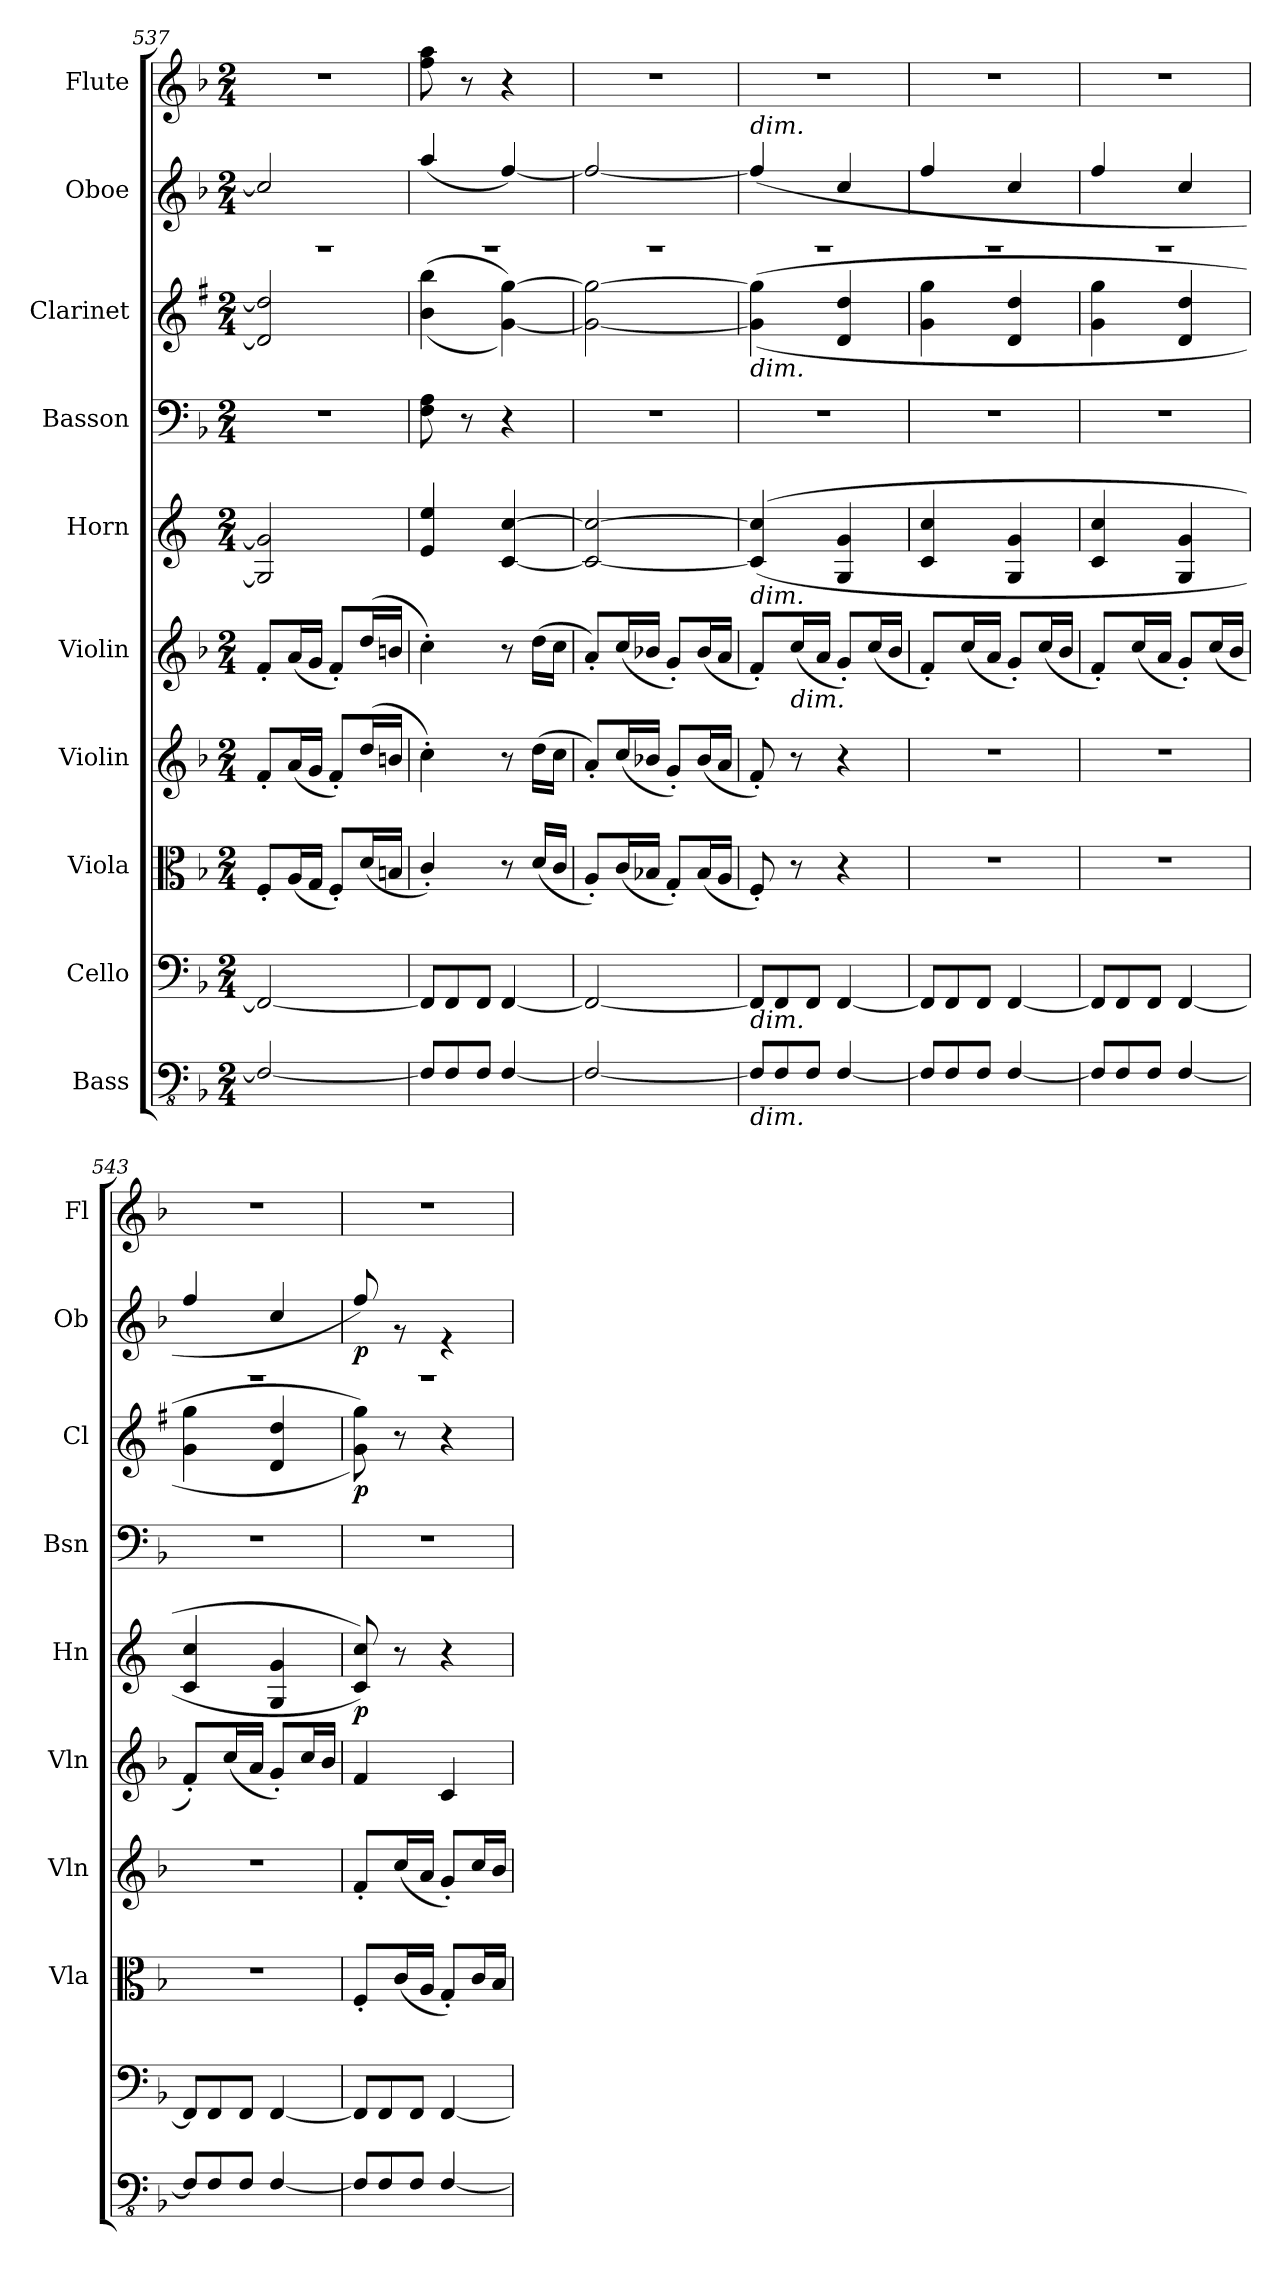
**kern	**dynam	**kern	**dynam	**kern	**dynam	**kern	**dynam	**kern	**dynam	**kern	**dynam	**kern	**kern	**dynam	**kern	**dynam	**kern
*part10	*part10	*part9	*part9	*part8	*part8	*part7	*part7	*part6	*part6	*part5	*part5	*part4	*part3	*part3	*part2	*part2	*part1
*staff10	*staff10	*staff9	*staff9	*staff8	*staff8	*staff7	*staff7	*staff6	*staff6	*staff5	*staff5	*staff4	*staff3	*staff3	*staff2	*staff2	*staff1
*I"Bass	*	*I"Cello	*	*I"Viola	*	*I"Violin	*	*I"Violin	*	*I"Horn	*	*I"Basson	*I"Clarinet	*	*I"Oboe	*	*I"Flute
*	*	*	*	*I'Vla	*	*I'Vln	*	*I'Vln	*	*I'Hn	*	*I'Bsn	*I'Cl	*	*I'Ob	*	*I'Fl
*clefFv4	*	*clefF4	*	*clefC3	*	*clefG2	*	*clefG2	*	*clefG2	*	*clefF4	*clefG2	*	*clefG2	*	*clefG2
*ITrd7c12	*	*	*	*	*	*	*	*	*	*ITrd4c7	*	*	*ITrd1c2	*	*	*	*
*k[b-]	*	*k[b-]	*	*k[b-]	*	*k[b-]	*	*k[b-]	*	*k[b-]	*	*k[b-]	*k[b-]	*	*k[b-]	*	*k[b-]
*M2/4	*	*M2/4	*	*M2/4	*	*M2/4	*	*M2/4	*	*M2/4	*	*M2/4	*M2/4	*	*M2/4	*	*M2/4
=537	=537	=537	=537	=537	=537	=537	=537	=537	=537	=537	=537	=537	=537	=537	=537	=537	=537
*	*	*	*	*	*	*	*	*	*	*	*	*	*	*	*^	*	*
2FFF/_	.	2FF/_	.	8F'/L	.	8f'/L	.	8f'/L	.	2C/] 2c/]	.	2r	2c/] 2cc/]	.	2rF	2cc/]	.	2r
.	.	.	.	(<16A/L	.	(<16a/L	.	(<16a/L	.	.	.	.	.	.	.	.	.	.
.	.	.	.	16G/JJ	.	16g/JJ	.	16g/JJ	.	.	.	.	.	.	.	.	.	.
.	.	.	.	8F'/L)	.	8f'/L)	.	8f'/L)	.	.	.	.	.	.	.	.	.	.
.	.	.	.	(<16d/L	.	(<16dd/L	.	(<16dd/L	.	.	.	.	.	.	.	.	.	.
.	.	.	.	16Bn/JJ	.	16bn/JJ	.	16bn/JJ	.	.	.	.	.	.	.	.	.	.
=538	=538	=538	=538	=538	=538	=538	=538	=538	=538	=538	=538	=538	=538	=538	=538	=538	=538	=538
*Xtuplet	*	*Xtuplet	*	*	*	*	*	*	*	*	*	*	*	*	*	*	*	*
12FFF/L]	.	12FF/L]	.	4c'/)	.	4cc'\)	.	4cc'\)	.	4A/ 4a/	.	8F\ 8A\	(<(>4a\ 4aa\	.	2rF	(>4aa/	.	8ff\ 8aa\
12FFF/	.	12FF/	.	.	.	.	.	.	.	.	.	.	.	.	.	.	.	.
.	.	.	.	.	.	.	.	.	.	.	.	8r	.	.	.	.	.	8r
12FFF/J	.	12FF/J	.	.	.	.	.	.	.	.	.	.	.	.	.	.	.	.
[4FFF/	.	[4FF/	.	8r	.	8r	.	8r	.	[4F/ [4f/	.	4r	[4f\ [4ff\))	.	.	[4ff/)	.	4r
.	.	.	.	(<16d/LL	.	(>16dd\LL	.	(>16dd\LL	.	.	.	.	.	.	.	.	.	.
.	.	.	.	16c/JJ	.	16cc\JJ	.	16cc\JJ	.	.	.	.	.	.	.	.	.	.
=539	=539	=539	=539	=539	=539	=539	=539	=539	=539	=539	=539	=539	=539	=539	=539	=539	=539	=539
2FFF/_	.	2FF/_	.	8A'/L)	.	8a'/L)	.	8a'/L)	.	2F/_ 2f/_	.	2r	2f\_ 2ff\_	.	2rF	2ff/_	.	2r
.	.	.	.	(<16c/L	.	(<16cc/L	.	(<16cc/L	.	.	.	.	.	.	.	.	.	.
.	.	.	.	16B-X/JJ	.	16b-X/JJ	.	16b-X/JJ	.	.	.	.	.	.	.	.	.	.
.	.	.	.	8G'/L)	.	8g'/L)	.	8g'/L)	.	.	.	.	.	.	.	.	.	.
.	.	.	.	(<16B-/L	.	(<16b-/L	.	(<16b-/L	.	.	.	.	.	.	.	.	.	.
.	.	.	.	16A/JJ	.	16a/JJ	.	16a/JJ	.	.	.	.	.	.	.	.	.	.
=540	=540	=540	=540	=540	=540	=540	=540	=540	=540	=540	=540	=540	=540	=540	=540	=540	=540	=540
!	!	!	!	!	!	!	!	!	!	!	!	!	!	!	!LO:TX:a:i:t=dim.	!	!	!
!	!	!	!	!	!	!	!	!	!	!	!	!	!LO:TX:b:i:t=dim.	!	!	!	!	!
!	!	!	!	!	!	!	!	!	!	!LO:TX:b:i:t=dim.	!	!	!	!	!	!	!	!
!	!	!LO:TX:b:i:t=dim.	!	!	!	!	!	!	!	!	!	!	!	!	!	!	!	!
!LO:TX:b:i:t=dim.	!	!	!	!	!	!	!	!	!	!	!	!	!	!	!	!	!	!
12FFF/L]	.	12FF/L]	.	8F'/)	.	8f'/)	.	8f'/L)	.	(>(<4F/] 4f/]	.	2r	(<(>4f\] 4ff\]	.	2rF	(>4ff/]	.	2r
12FFF/	.	12FF/	.	.	.	.	.	.	.	.	.	.	.	.	.	.	.	.
!	!	!	!	!	!	!	!	!LO:TX:b:i:t=dim.	!	!	!	!	!	!	!	!	!	!
.	.	.	.	8r	.	8r	.	(<16cc/L	.	.	.	.	.	.	.	.	.	.
12FFF/J	.	12FF/J	.	.	.	.	.	.	.	.	.	.	.	.	.	.	.	.
.	.	.	.	.	.	.	.	16a/JJ	.	.	.	.	.	.	.	.	.	.
[4FFF/	.	[4FF/	.	4r	.	4r	.	8g'/L)	.	4C/ 4c/	.	.	4c/ 4cc/	.	.	4cc/	.	.
.	.	.	.	.	.	.	.	(<16cc/L	.	.	.	.	.	.	.	.	.	.
.	.	.	.	.	.	.	.	16b-/JJ	.	.	.	.	.	.	.	.	.	.
=541	=541	=541	=541	=541	=541	=541	=541	=541	=541	=541	=541	=541	=541	=541	=541	=541	=541	=541
12FFF/L]	.	12FF/L]	.	2r	.	2r	.	8f'/L)	.	4F/ 4f/	.	2r	4f\ 4ff\	.	2rF	4ff/	.	2r
12FFF/	.	12FF/	.	.	.	.	.	.	.	.	.	.	.	.	.	.	.	.
.	.	.	.	.	.	.	.	(<16cc/L	.	.	.	.	.	.	.	.	.	.
12FFF/J	.	12FF/J	.	.	.	.	.	.	.	.	.	.	.	.	.	.	.	.
.	.	.	.	.	.	.	.	16a/JJ	.	.	.	.	.	.	.	.	.	.
[4FFF/	.	[4FF/	.	.	.	.	.	8g'/L)	.	4C/ 4c/	.	.	4c/ 4cc/	.	.	4cc/	.	.
.	.	.	.	.	.	.	.	(<16cc/L	.	.	.	.	.	.	.	.	.	.
.	.	.	.	.	.	.	.	16b-/JJ	.	.	.	.	.	.	.	.	.	.
!!LO:PB:g=z
=542	=542	=542	=542	=542	=542	=542	=542	=542	=542	=542	=542	=542	=542	=542	=542	=542	=542	=542
12FFF/L]	.	12FF/L]	.	2r	.	2r	.	8f'/L)	.	4F/ 4f/	.	2r	4f\ 4ff\	.	2rF	4ff/	.	2r
12FFF/	.	12FF/	.	.	.	.	.	.	.	.	.	.	.	.	.	.	.	.
.	.	.	.	.	.	.	.	(<16cc/L	.	.	.	.	.	.	.	.	.	.
12FFF/J	.	12FF/J	.	.	.	.	.	.	.	.	.	.	.	.	.	.	.	.
.	.	.	.	.	.	.	.	16a/JJ	.	.	.	.	.	.	.	.	.	.
[4FFF/	.	[4FF/	.	.	.	.	.	8g'/L)	.	4C/ 4c/	.	.	4c/ 4cc/	.	.	4cc/	.	.
.	.	.	.	.	.	.	.	(<16cc/L	.	.	.	.	.	.	.	.	.	.
.	.	.	.	.	.	.	.	16b-/JJ	.	.	.	.	.	.	.	.	.	.
=543	=543	=543	=543	=543	=543	=543	=543	=543	=543	=543	=543	=543	=543	=543	=543	=543	=543	=543
12FFF/L]	.	12FF/L]	.	2r	.	2r	.	8f'/L)	.	4F/ 4f/	.	2r	4f\ 4ff\	.	2rF	4ff/	.	2r
12FFF/	.	12FF/	.	.	.	.	.	.	.	.	.	.	.	.	.	.	.	.
.	.	.	.	.	.	.	.	(<16cc/L	.	.	.	.	.	.	.	.	.	.
12FFF/J	.	12FF/J	.	.	.	.	.	.	.	.	.	.	.	.	.	.	.	.
.	.	.	.	.	.	.	.	16a/JJ	.	.	.	.	.	.	.	.	.	.
[4FFF/	.	[4FF/	.	.	.	.	.	8g'/L)	.	4C/ 4c/	.	.	4c/ 4cc/	.	.	4cc/	.	.
.	.	.	.	.	.	.	.	16cc/L	.	.	.	.	.	.	.	.	.	.
.	.	.	.	.	.	.	.	16b-/JJ	.	.	.	.	.	.	.	.	.	.
=544	=544	=544	=544	=544	=544	=544	=544	=544	=544	=544	=544	=544	=544	=544	=544	=544	=544	=544
!	!LO:DY:b	!	!	!	!	!	!	!	!	!	!	!	!	!	!	!	!	!
!	!LO:DY:n=1:b	!	!LO:DY:b	!	!	!	!	!	!	!	!	!	!	!	!	!	!	!
!	!	!	!LO:DY:n=1:b	!	!LO:DY:b	!	!	!	!	!	!	!	!	!	!	!	!	!
!	!	!	!	!	!LO:DY:n=1:b	!	!LO:DY:b	!	!	!	!	!	!	!	!	!	!	!
!	!	!	!	!	!	!	!LO:DY:n=1:b	!	!LO:DY:b	!	!	!	!	!	!	!	!	!
!	!	!	!	!	!	!	!	!	!LO:DY:n=1:b	!	!LO:DY:b	!	!	!LO:DY:b	!	!	!LO:DY:b	!
12FFF/L]	p other-dynamics	12FF/L]	p other-dynamics	8F'/L	p other-dynamics	8f'/L	p other-dynamics	4f/	p other-dynamics	8F/ 8f/))	p	2r	8f\ 8ff\))	p	2rF	8ff/)	p	2r
12FFF/	.	12FF/	.	.	.	.	.	.	.	.	.	.	.	.	.	.	.	.
.	.	.	.	(<16c/L	.	(<16cc/L	.	.	.	8r	.	.	8r	.	.	8r	.	.
12FFF/J	.	12FF/J	.	.	.	.	.	.	.	.	.	.	.	.	.	.	.	.
.	.	.	.	16A/JJ	.	16a/JJ	.	.	.	.	.	.	.	.	.	.	.	.
[4FFF/	.	[4FF/	.	8G'/L)	.	8g'/L)	.	4c/	.	4r	.	.	4r	.	.	4r	.	.
.	.	.	.	16c/L	.	16cc/L	.	.	.	.	.	.	.	.	.	.	.	.
.	.	.	.	16B-/JJ	.	16b-/JJ	.	.	.	.	.	.	.	.	.	.	.	.
*	*	*	*	*	*	*	*	*	*	*	*	*	*	*	*v	*v	*	*
=	=	=	=	=	=	=	=	=	=	=	=	=	=	=	=	=	=
*-	*-	*-	*-	*-	*-	*-	*-	*-	*-	*-	*-	*-	*-	*-	*-	*-	*-
